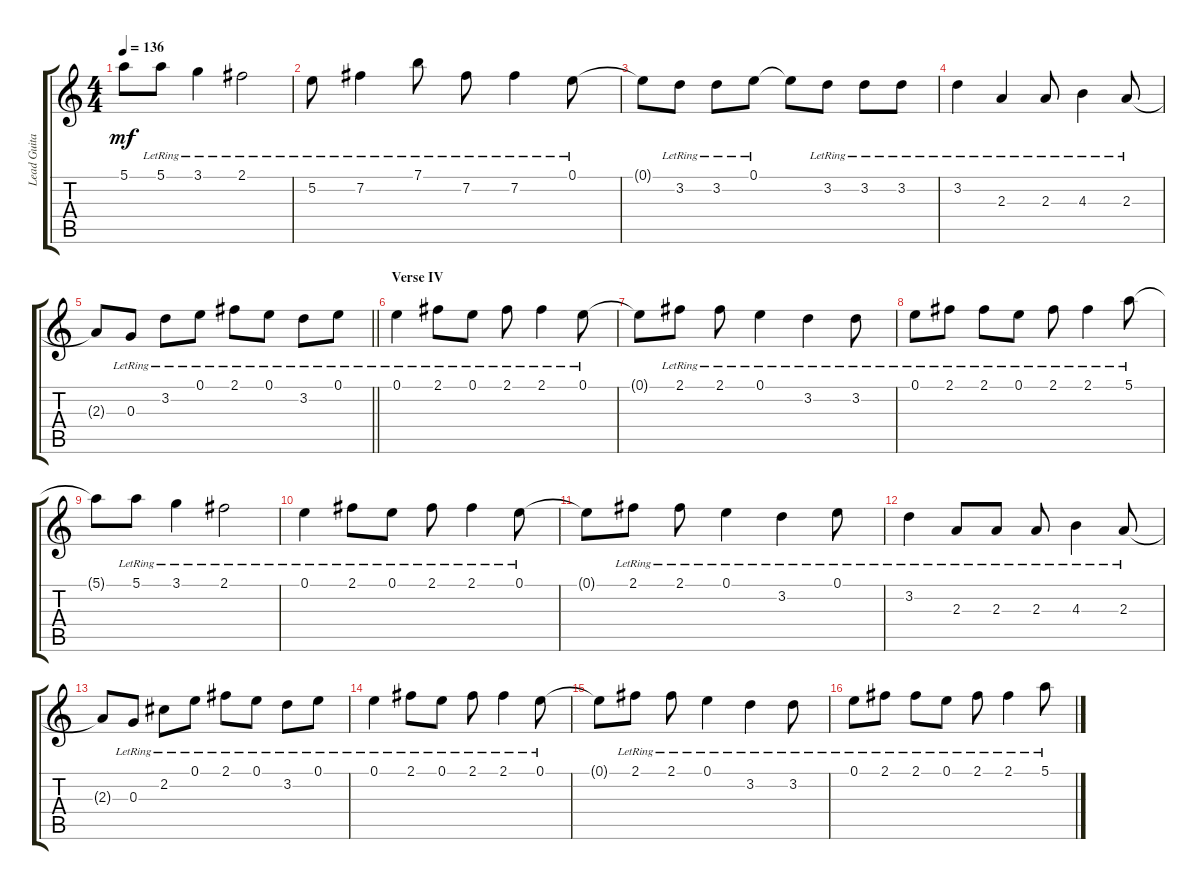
\track ("Lead Guitar I" "Lead Guita") {instrument electricguitarclean}
\staff {score tabs}
\tuning (E4 B3 G3 D3 A2 E2) {hide}
\ts (4 4)
\tempo 136
\clef g2
\ks c
5.1{t}.8{dy mf} 5.1{lr}.8 3.1{lr}.4 2.1{lr}.2 |
5.2{lr}.8 7.2{lr}.4 7.1{lr}.8 7.2{lr}.8 7.2{lr}.4 0.1{lr}.8 |
0.1{t}.8 3.2{lr}.8 3.2{lr}.8 0.1{lr}.8 0.1{t}.8 3.2{lr}.8 3.2{lr}.8 3.2{lr}.8 |
3.2{lr}.4 2.3{lr}.4 2.3{lr}.8 4.3{lr}.4 2.3{lr}.8 |
\barLineRight lightlight
2.3{t}.8 0.3{lr}.8 3.2{lr}.8 0.1{lr}.8 2.1{lr}.8 0.1{lr}.8 3.2{lr}.8 0.1{lr}.8 |
\section ("" "Verse IV")
0.1{lr}.4 2.1{lr}.8 0.1{lr}.8 2.1{lr}.8 2.1{lr}.4 0.1{lr}.8 |
0.1{t}.8 2.1{lr}.8 2.1{lr}.8 0.1{lr}.4 3.2{lr}.4 3.2{lr}.8 |
0.1{lr}.8 2.1{lr}.8 2.1{lr}.8 0.1{lr}.8 2.1{lr}.8 2.1{lr}.4 5.1{lr}.8 |
5.1{t}.8 5.1{lr}.8 3.1{lr}.4 2.1{lr}.2 |
0.1{lr}.4 2.1{lr}.8 0.1{lr}.8 2.1{lr}.8 2.1{lr}.4 0.1{lr}.8 |
0.1{t}.8 2.1{lr}.8 2.1{lr}.8 0.1{lr}.4 3.2{lr}.4 0.1{lr}.8 |
3.2{lr}.4 2.3{lr}.8 2.3{lr}.8 2.3{lr}.8 4.3{lr}.4 2.3{lr}.8 |
2.3{t}.8 0.3{lr}.8 2.2{lr}.8 0.1{lr}.8 2.1{lr}.8 0.1{lr}.8 3.2{lr}.8 0.1{lr}.8 |
0.1{lr}.4 2.1{lr}.8 0.1{lr}.8 2.1{lr}.8 2.1{lr}.4 0.1{lr}.8 |
0.1{t}.8 2.1{lr}.8 2.1{lr}.8 0.1{lr}.4 3.2{lr}.4 3.2{lr}.8 |
0.1{lr}.8 2.1{lr}.8 2.1{lr}.8 0.1{lr}.8 2.1{lr}.8 2.1{lr}.4 5.1{lr}.8
